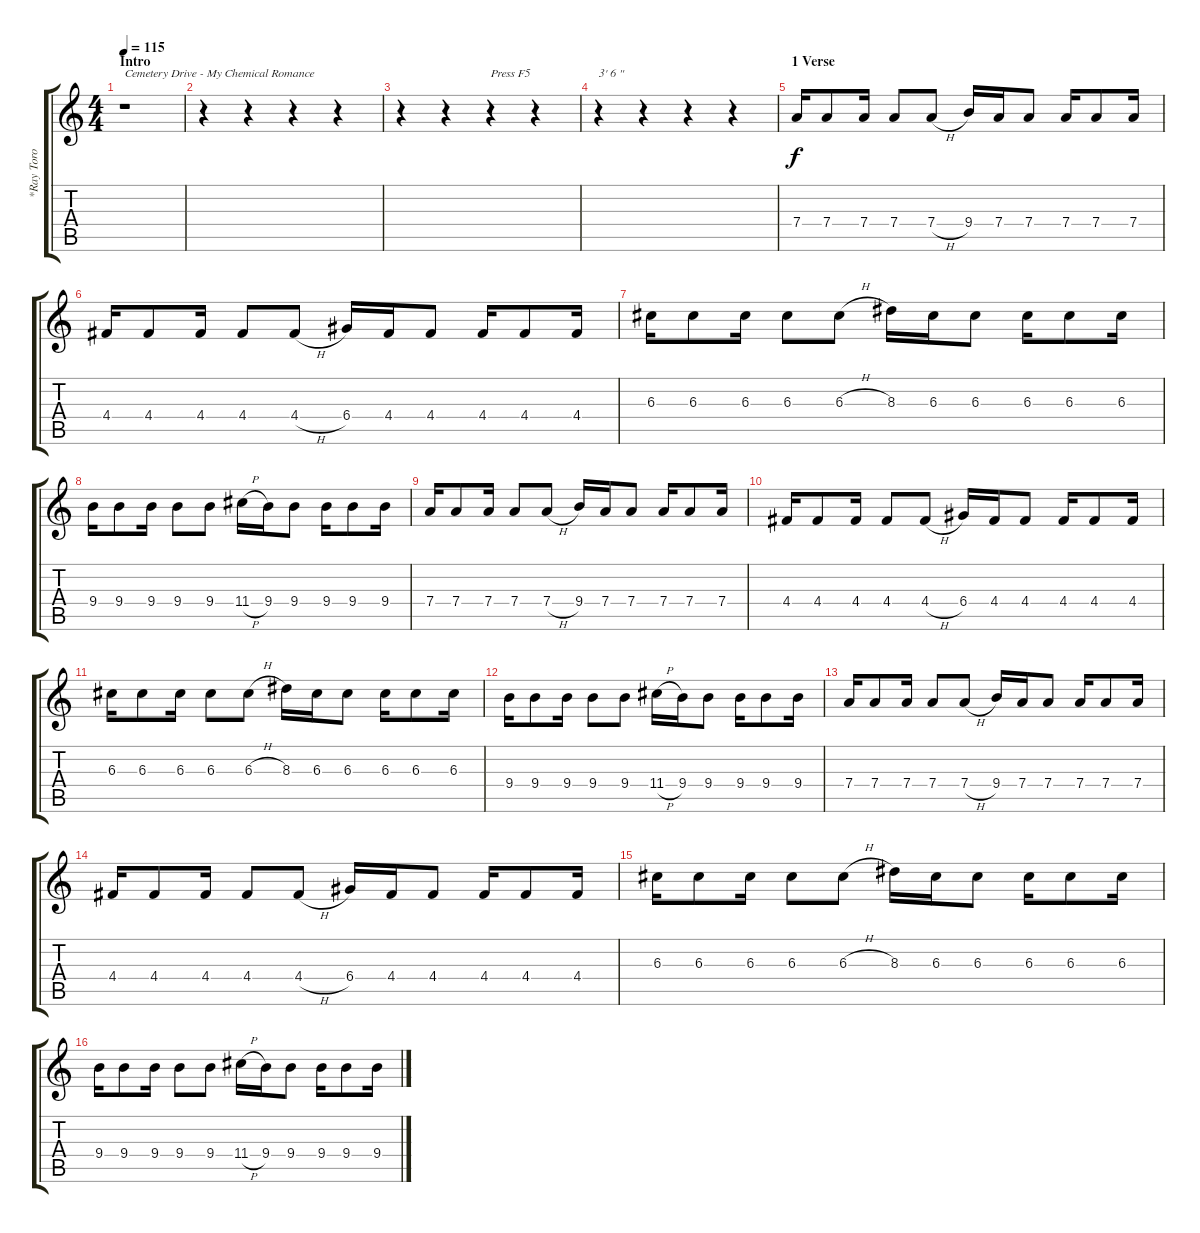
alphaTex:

\track ("*Ray Toro (Guitar I)" "*Ray Toro ") {instrument electricguitarmuted}
\staff {score tabs}
\tuning (E4 B3 G3 D3 A2 E2) {hide}
\ts (4 4)
\section ("" "Intro")
\tempo 115
\clef g2
\ks c
r.1{txt "Cemetery Drive - My Chemical Romance" dy f instrument electricguitarmuted} |
r.4 r.4 r.4 r.4 |
r.4 r.4 r.4{txt "Press F5"} r.4 |
r.4{txt "3' 6 ''"} r.4 r.4 r.4 |
\section ("" "1 Verse")
7.4.16{volume 12} 7.4.8 7.4.16 7.4.8 7.4{h}.8 9.4.16 7.4.16 7.4.8 7.4.16 7.4.8 7.4.16 |
4.4.16 4.4.8 4.4.16 4.4.8 4.4{h}.8 6.4.16 4.4.16 4.4.8 4.4.16 4.4.8 4.4.16 |
6.3.16 6.3.8 6.3.16 6.3.8 6.3{h}.8 8.3.16 6.3.16 6.3.8 6.3.16 6.3.8 6.3.16 |
9.4.16 9.4.8 9.4.16 9.4.8 9.4.8 11.4{h}.16 9.4.16 9.4.8 9.4.16 9.4.8 9.4.16 |
7.4.16 7.4.8 7.4.16 7.4.8 7.4{h}.8 9.4.16 7.4.16 7.4.8 7.4.16 7.4.8 7.4.16 |
4.4.16 4.4.8 4.4.16 4.4.8 4.4{h}.8 6.4.16 4.4.16 4.4.8 4.4.16 4.4.8 4.4.16 |
6.3.16 6.3.8 6.3.16 6.3.8 6.3{h}.8 8.3.16 6.3.16 6.3.8 6.3.16 6.3.8 6.3.16 |
9.4.16 9.4.8 9.4.16 9.4.8 9.4.8 11.4{h}.16 9.4.16 9.4.8 9.4.16 9.4.8 9.4.16 |
7.4.16 7.4.8 7.4.16 7.4.8 7.4{h}.8 9.4.16 7.4.16 7.4.8 7.4.16 7.4.8 7.4.16 |
4.4.16 4.4.8 4.4.16 4.4.8 4.4{h}.8 6.4.16 4.4.16 4.4.8 4.4.16 4.4.8 4.4.16 |
6.3.16 6.3.8 6.3.16 6.3.8 6.3{h}.8 8.3.16 6.3.16 6.3.8 6.3.16 6.3.8 6.3.16 |
9.4.16 9.4.8 9.4.16 9.4.8 9.4.8 11.4{h}.16 9.4.16 9.4.8 9.4.16 9.4.8 9.4.16
